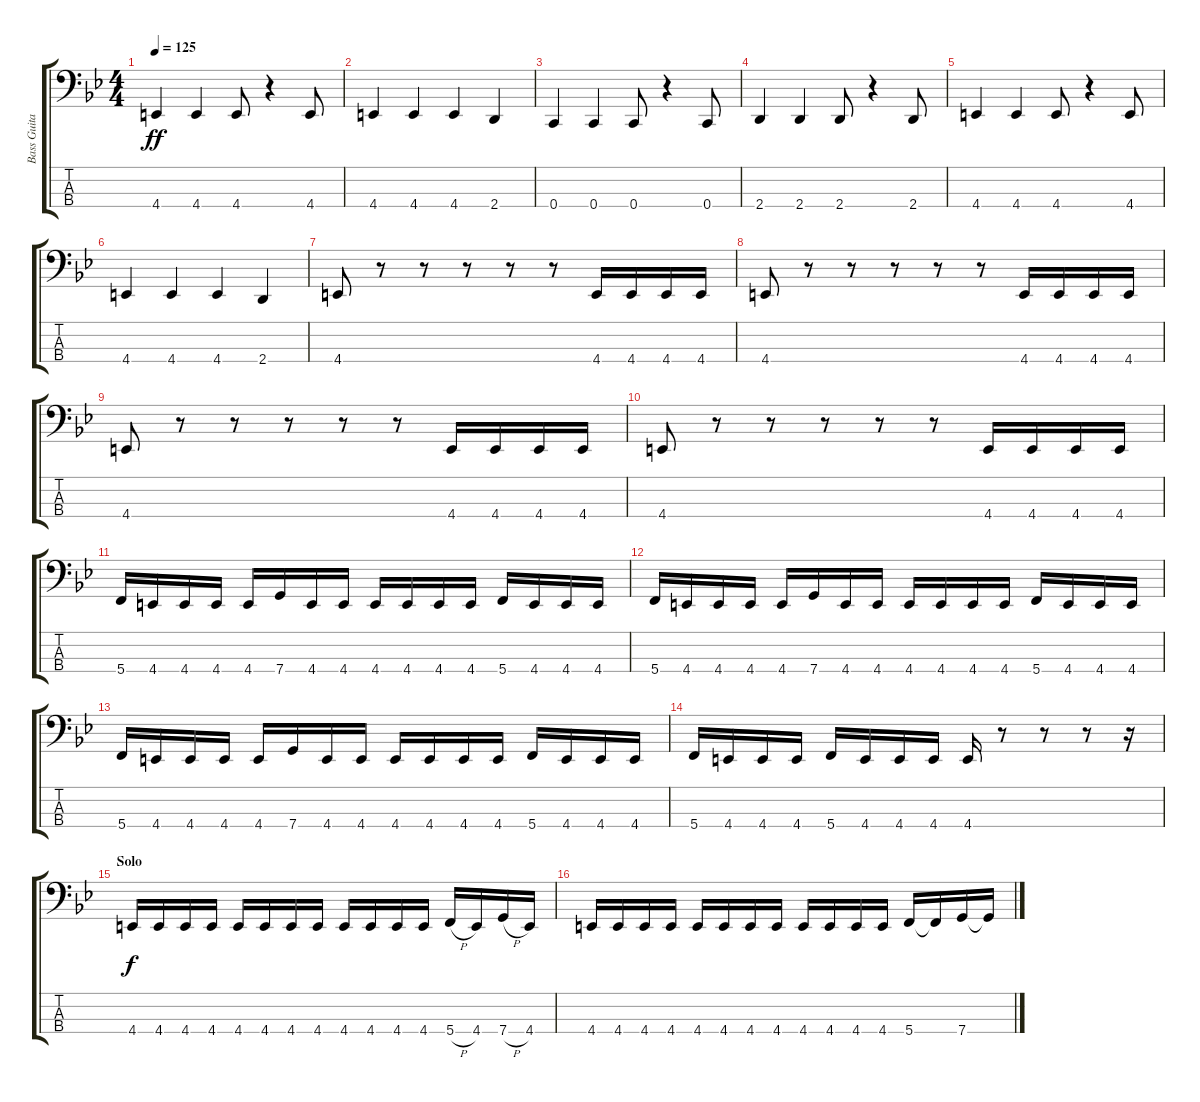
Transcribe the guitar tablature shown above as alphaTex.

\track ("Bass Guitar" "Bass Guita") {instrument electricbasspick}
\staff {score tabs}
\tuning (F2 C2 G1 C1) {hide}
\ts (4 4)
\tempo 125
\clef f4
\ks bb
4.4.4{dy ff} 4.4.4 4.4.8 r.4 4.4.8 |
4.4.4 4.4.4 4.4.4 2.4.4 |
0.4.4 0.4.4 0.4.8 r.4 0.4.8 |
2.4.4 2.4.4 2.4.8 r.4 2.4.8 |
4.4.4 4.4.4 4.4.8 r.4 4.4.8 |
4.4.4 4.4.4 4.4.4 2.4.4 |
4.4.8 r.8 r.8 r.8 r.8 r.8 4.4.16 4.4.16 4.4.16 4.4.16 |
4.4.8 r.8 r.8 r.8 r.8 r.8 4.4.16 4.4.16 4.4.16 4.4.16 |
4.4.8 r.8 r.8 r.8 r.8 r.8 4.4.16 4.4.16 4.4.16 4.4.16 |
4.4.8 r.8 r.8 r.8 r.8 r.8 4.4.16 4.4.16 4.4.16 4.4.16 |
5.4.16 4.4.16 4.4.16 4.4.16 4.4.16 7.4.16 4.4.16 4.4.16 4.4.16 4.4.16 4.4.16 4.4.16 5.4.16 4.4.16 4.4.16 4.4.16 |
5.4.16 4.4.16 4.4.16 4.4.16 4.4.16 7.4.16 4.4.16 4.4.16 4.4.16 4.4.16 4.4.16 4.4.16 5.4.16 4.4.16 4.4.16 4.4.16 |
5.4.16 4.4.16 4.4.16 4.4.16 4.4.16 7.4.16 4.4.16 4.4.16 4.4.16 4.4.16 4.4.16 4.4.16 5.4.16 4.4.16 4.4.16 4.4.16 |
5.4.16 4.4.16 4.4.16 4.4.16 5.4.16 4.4.16 4.4.16 4.4.16 4.4.16 r.8 r.8 r.8 r.16 |
\section ("" "Solo")
4.4.16{dy f} 4.4.16 4.4.16 4.4.16 4.4.16 4.4.16 4.4.16 4.4.16 4.4.16 4.4.16 4.4.16 4.4.16 5.4{h}.16 4.4.16 7.4{h}.16 4.4.16 |
4.4.16 4.4.16 4.4.16 4.4.16 4.4.16 4.4.16 4.4.16 4.4.16 4.4.16 4.4.16 4.4.16 4.4.16 5.4.16 5.4{t}.16 7.4.16 7.4{t}.16
